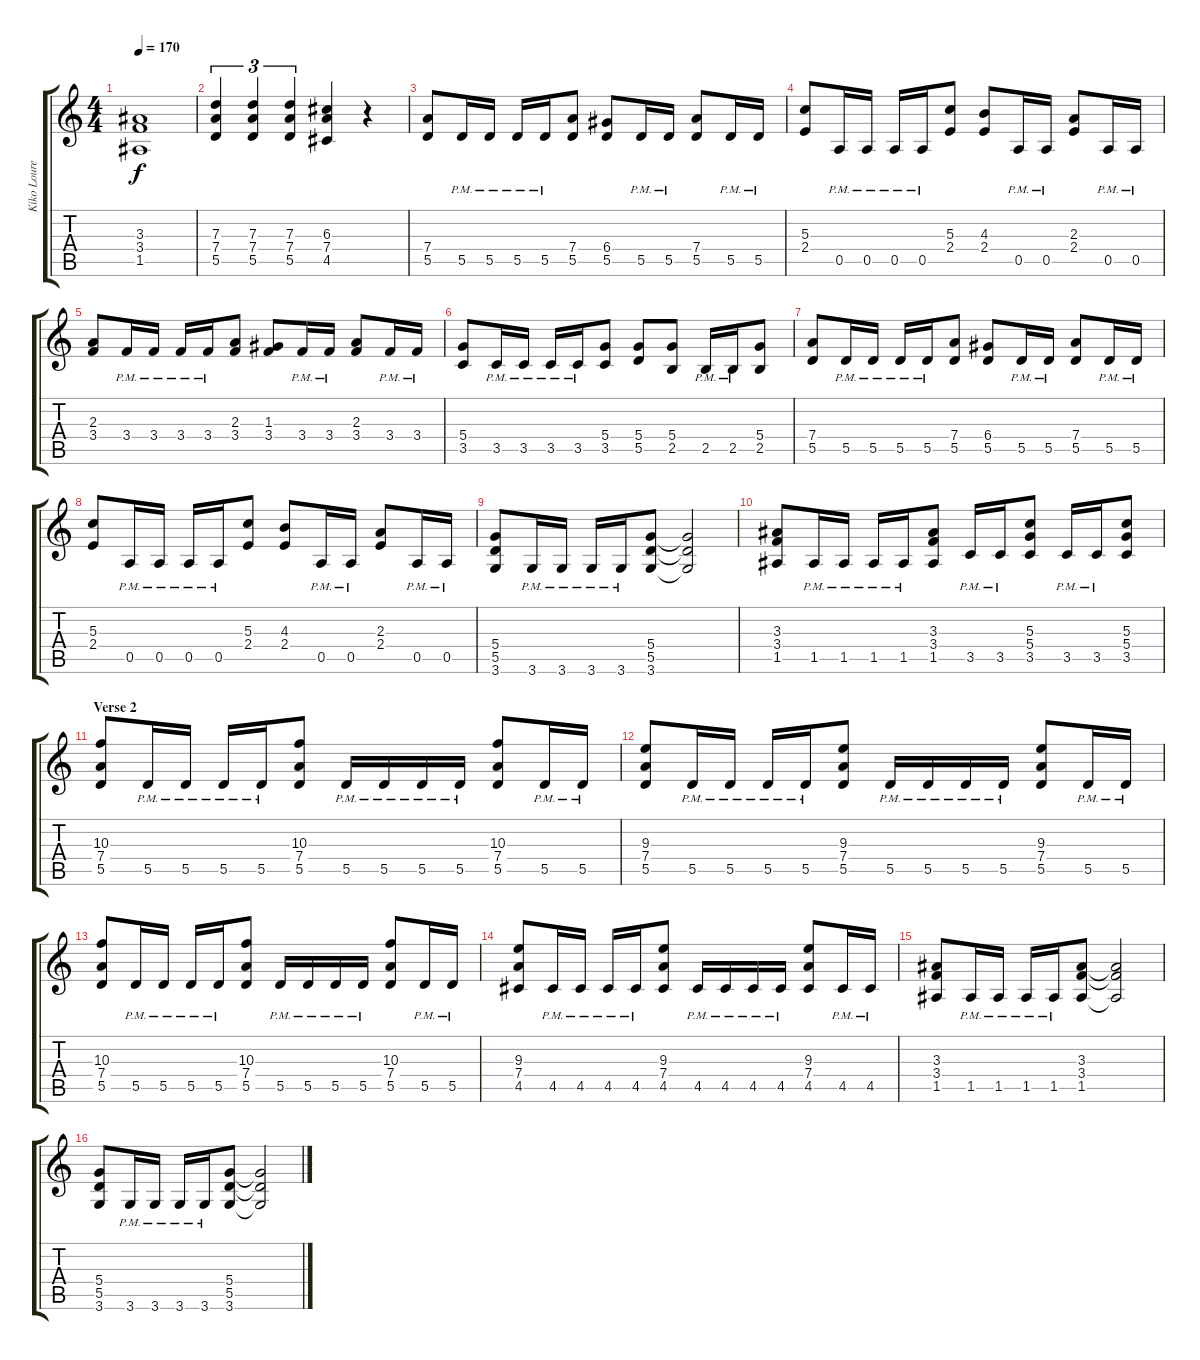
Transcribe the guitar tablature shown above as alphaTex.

\track ("Kiko Loureiro" "Kiko Loure") {instrument distortionguitar}
\staff {score tabs}
\tuning (E4 B3 G3 D3 A2 E2) {hide}
\ts (4 4)
\tempo 170
\clef g2
\ks c
(3.3 3.4 1.5).1{dy f} |
(7.3 7.4 5.5).4{tu (3 2)} (7.3 7.4 5.5).4{tu (3 2)} (7.3 7.4 5.5).4{tu (3 2)} (6.3 7.4 4.5).4 r.4 |
(7.4 5.5).8 5.5{pm}.16 5.5{pm}.16 5.5{pm}.16 5.5{pm}.16 (7.4 5.5).8 (6.4 5.5).8 5.5{pm}.16 5.5{pm}.16 (7.4 5.5).8 5.5{pm}.16 5.5{pm}.16 |
(5.3 2.4).8 0.5{pm}.16 0.5{pm}.16 0.5{pm}.16 0.5{pm}.16 (5.3 2.4).8 (4.3 2.4).8 0.5{pm}.16 0.5{pm}.16 (2.3 2.4).8 0.5{pm}.16 0.5{pm}.16 |
(2.3 3.4).8 3.4{pm}.16 3.4{pm}.16 3.4{pm}.16 3.4{pm}.16 (2.3 3.4).8 (1.3 3.4).8 3.4{pm}.16 3.4{pm}.16 (2.3 3.4).8 3.4{pm}.16 3.4{pm}.16 |
(5.4 3.5).8 3.5{pm}.16 3.5{pm}.16 3.5{pm}.16 3.5{pm}.16 (5.4 3.5).8 (5.4 5.5).8 (5.4 2.5).8 2.5{pm}.16 2.5{pm}.16 (5.4 2.5).8 |
(7.4 5.5).8 5.5{pm}.16 5.5{pm}.16 5.5{pm}.16 5.5{pm}.16 (7.4 5.5).8 (6.4 5.5).8 5.5{pm}.16 5.5{pm}.16 (7.4 5.5).8 5.5{pm}.16 5.5{pm}.16 |
(5.3 2.4).8 0.5{pm}.16 0.5{pm}.16 0.5{pm}.16 0.5{pm}.16 (5.3 2.4).8 (4.3 2.4).8 0.5{pm}.16 0.5{pm}.16 (2.3 2.4).8 0.5{pm}.16 0.5{pm}.16 |
(5.4 5.5 3.6).8 3.6{pm}.16 3.6{pm}.16 3.6{pm}.16 3.6{pm}.16 (5.4 5.5 3.6).8 (5.4{t} 5.5{t} 3.6{t}).2 |
(3.3 3.4 1.5).8 1.5{pm}.16 1.5{pm}.16 1.5{pm}.16 1.5{pm}.16 (3.3 3.4 1.5).8 3.5{pm}.16 3.5{pm}.16 (5.3 5.4 3.5).8 3.5{pm}.16 3.5{pm}.16 (5.3 5.4 3.5).8 |
\section ("" "Verse 2")
(10.3 7.4 5.5).8 5.5{pm}.16 5.5{pm}.16 5.5{pm}.16 5.5{pm}.16 (10.3 7.4 5.5).8 5.5{pm}.16 5.5{pm}.16 5.5{pm}.16 5.5{pm}.16 (10.3 7.4 5.5).8 5.5{pm}.16 5.5{pm}.16 |
(9.3 7.4 5.5).8 5.5{pm}.16 5.5{pm}.16 5.5{pm}.16 5.5{pm}.16 (9.3 7.4 5.5).8 5.5{pm}.16 5.5{pm}.16 5.5{pm}.16 5.5{pm}.16 (9.3 7.4 5.5).8 5.5{pm}.16 5.5{pm}.16 |
(10.3 7.4 5.5).8 5.5{pm}.16 5.5{pm}.16 5.5{pm}.16 5.5{pm}.16 (10.3 7.4 5.5).8 5.5{pm}.16 5.5{pm}.16 5.5{pm}.16 5.5{pm}.16 (10.3 7.4 5.5).8 5.5{pm}.16 5.5{pm}.16 |
(9.3 7.4 4.5).8 4.5{pm}.16 4.5{pm}.16 4.5{pm}.16 4.5{pm}.16 (9.3 7.4 4.5).8 4.5{pm}.16 4.5{pm}.16 4.5{pm}.16 4.5{pm}.16 (9.3 7.4 4.5).8 4.5{pm}.16 4.5{pm}.16 |
(3.3 3.4 1.5).8 1.5{pm}.16 1.5{pm}.16 1.5{pm}.16 1.5{pm}.16 (3.3 3.4 1.5).8 (3.3{t} 3.4{t} 1.5{t}).2 |
(5.4 5.5 3.6).8 3.6{pm}.16 3.6{pm}.16 3.6{pm}.16 3.6{pm}.16 (5.4 5.5 3.6).8 (5.4{t} 5.5{t} 3.6{t}).2
